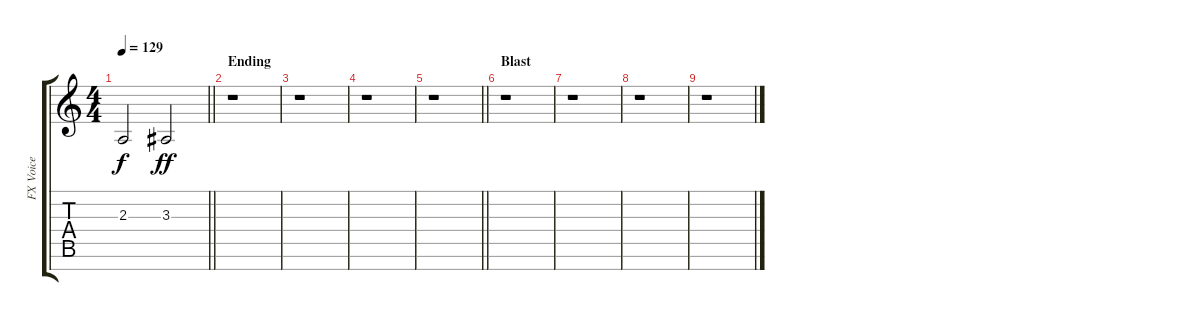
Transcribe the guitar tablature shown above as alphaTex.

\track ("FX Voice" "FX Voice") {instrument pad6metallic}
\staff {score tabs}
\tuning (E4 B3 G3 D3 A2 E2 B1) {hide}
\ts (4 4)
\tempo 129
\clef g2
\barLineRight lightlight
\ks c
2.3{t}.2{dy f} 3.3.2{dy ff} |
\section ("" "Ending")
r.1 |
r.1 |
r.1 |
\barLineRight lightlight
r.1 |
\section ("" "Blast")
r.1 |
r.1 |
r.1 |
r.1
